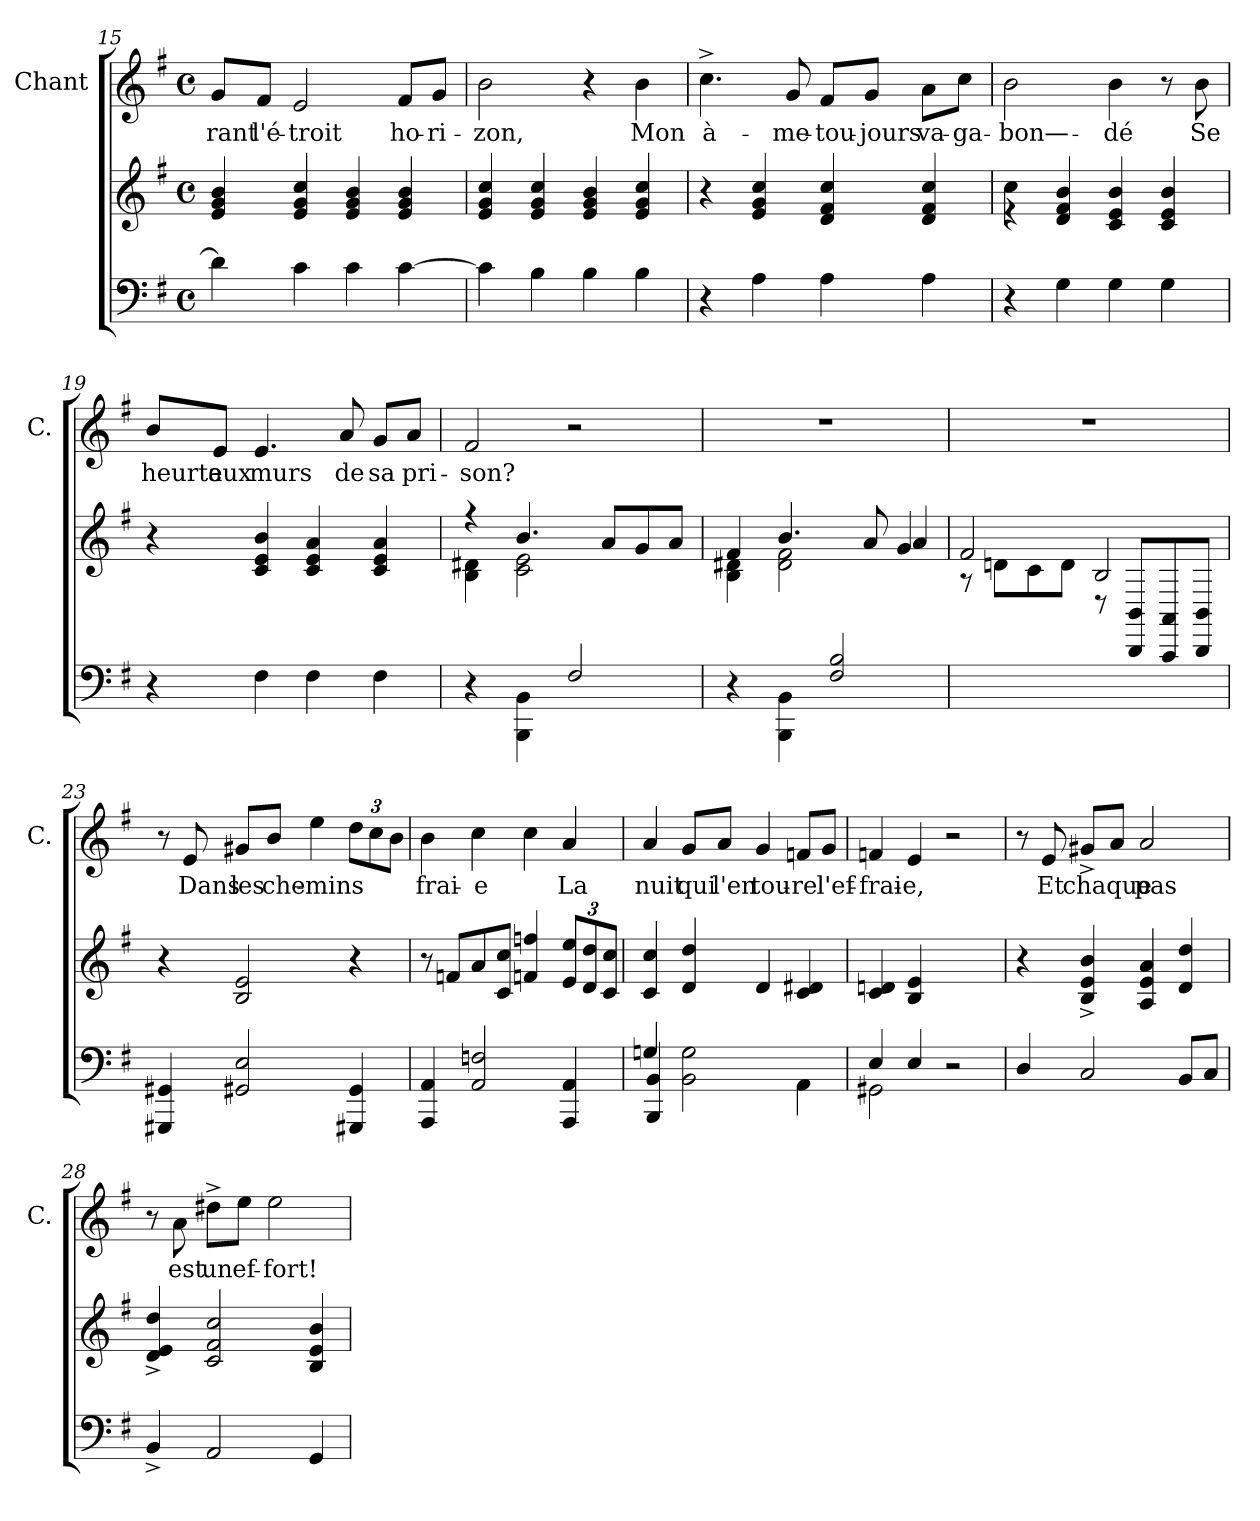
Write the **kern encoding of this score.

**kern	**kern	**kern	**text
*part3	*part2	*part1	*part1
*staff3	*staff2	*staff1	*staff1
*	*	*I"Chant	*
*	*	*I'C.	*
*clefF4	*clefG2	*clefG2	*
*k[f#]	*k[f#]	*k[f#]	*
*M4/4	*M4/4	*M4/4	*
*met(c)	*met(c)	*met(c)	*
=15	=15	=15	=15
4di\]	4bj/ 4gj/ 4ej/	8gj/L	rant
.	.	8f#j/J	l'é-
4ci\	4ccj/ 4gj/ 4ej/	2ej/	troit
4ci\	4bj/ 4gj/ 4ej/	.	.
[4ci\	4bj/ 4gj/ 4ej/	8f#j/L	ho-
.	.	8gj/J	ri-
=16	=16	=16	=16
4ci\]	4ccj/ 4gj/ 4ej/	2bj\	zon,
4Bi\	4ccj/ 4gj/ 4ej/	.	.
4Bi\	4ej/ 4gj/ 4bj/	4r	.
4Bi\	4ccj/ 4gj/ 4ej/	4bj\	Mon
=17	=17	=17	=17
4r	4r	4.cc^>j\	à-
4Ai\	4ccj/ 4gj/ 4ej/	.	.
.	.	8gj/	me-
4Ai\	4dj/ 4ccj/ 4f#j/	8f#j/L	tou-
.	.	8gj/J	jours
4Ai\	4ccj/ 4f#j/ 4dj/	8aj\L	va-
.	.	8ccj\J	ga-
!!LO:LB:g=z
=18	=18	=18	=18
*	*^	*	*
4r	4ccj\	4r	2bj\	bon—-
4Gi\	4bj/ 4f#j/ 4dj/	2.ryy	.	.
4Gi\	4bj/ 4ej/ 4cj/	.	4bj\	dé
4Gi\	4bj/ 4ej/ 4cj/	.	8r	.
.	.	.	8bj\	Se
*	*v	*v	*	*
=19	=19	=19	=19
4r	4r	8bj/L	heurte
.	.	8ej/J	aux
4F#i\	4bj/ 4ej/ 4cj/	4.ej/	murs
4F#i\	4aj/ 4ej/ 4cj/	.	.
.	.	8aj/	de
4F#i\	4aj/ 4ej/ 4cj/	8gj/L	sa
.	.	8aj/J	pri-
=20	=20	=20	=20
*	*^	*	*
4r	4r	4BZ\ 4d#XZ\	2f#j/	son?
4BBBi\ 4BBi\	4.bj/	2eZ\ 2cZ\	.	.
2F#i/	.	.	2r	.
.	8aj/L	.	.	.
.	8gj/	4ryy	.	.
.	8aj/J	.	.	.
!!LO:LB:g=z
=21	=21	=21	=21	=21
4r	4f#j/	4BZ\ 4d#XZ\	1r	.
4BBBi\ 4BBi\	4.bj/	2f#Z\ 2d#Z\	.	.
2F#i/ 2Bi/	.	.	.	.
.	8aj/	.	.	.
.	4gj/	4aZ/	.	.
=22	=22	=22	=22	=22
1ryy	2f#j/	8r	1r	.
.	.	8dni\L	.	.
.	.	8ci\	.	.
.	.	8di\J	.	.
.	2Bj/	8r	.	.
.	.	8BBi/ 8BBBi/L	.	.
.	.	8AAi/ 8AAAi/	.	.
.	.	8BBi/ 8BBBi/J	.	.
*	*v	*v	*	*
=23	=23	=23	=23
4GG#Xi/ 4GGG#Xi/	4r	8r	.
.	.	8ej/	Dans
2Ei/ 2GG#Xi/	2ej/ 2Bj/	8g#Xj/L	les
.	.	8bj/J	che-
.	.	4eej\	mins
4GG#i/ 4GGG#Xi/	4r	12ddj\L	.
.	.	12ccj\	.
.	.	12bj\J	.
=24	=24	=24	=24
*	*	*^	*
4AAi/ 4AAAi/	8r	4bj\	1ryy	frai-
.	8fnj/L	.	.	.
2Fni/ 2AAi/	8aj/	4ccj\	.	e
.	8ccj/ 8cj/J	.	.	.
.	4ffnj/ 4fnj/	4ccj\	.	.
4AAi/ 4AAAi/	12eej/ 12ej/L	4aj/	.	La
.	12ddj/ 12dj/	.	.	.
.	12ccj/ 12cj/J	.	.	.
*	*	*v	*v	*
!!LO:PB:g=z
=25	=25	=25	=25
*^	*	*	*
4GnZ/	4BBi/ 4BBBi/	4ccj/ 4cj/	4aj/	nuit
2.ryy	2BBi\ 2Gi\	4ddj/ 4dj/	8gj/L	qui
.	.	.	8aj/J	l'en
.	.	4dj/	4gj/	tou-
.	4AAi\	4d#Xj/ 4cj/	8fnj/L	re
.	.	.	8gj/J	l'ef-
=26	=26	=26	=26	=26
2GG#XZ\	4Ei/	4dnj/ 4cj/	4fnj/	frai-
.	4Ei/	4ej/ 4Bj/	4ej/	e,
2r	2ryy	2ryy	2r	.
*v	*v	*	*	*
=27	=27	=27	=27
4Di/	4r	8r	.
.	.	8ej/	Et
2Ci/	4bj^>/ 4ej^>/ 4Bj^>/	8g#X^>j/L	chaque
.	.	8aj/J	.
.	4aj/ 4ej/ 4Aj/	2aj/	pas
8BBi/L	4ddj/ 4dj/	.	.
8Ci/J	.	.	.
=28	=28	=28	=28
4BB^>i/	4ddj^>/ 4ej^>/ 4dj^>/	8r	.
.	.	8aj\	est
2AAi/	2ccj/ 2f#j/ 2cj/	8dd#X^>j\L	un
.	.	8eej\J	ef-
.	.	2eej\	fort!
4GGi/	4bj/ 4ej/ 4Bj/	.	.
=	=	=	=
*-	*-	*-	*-
